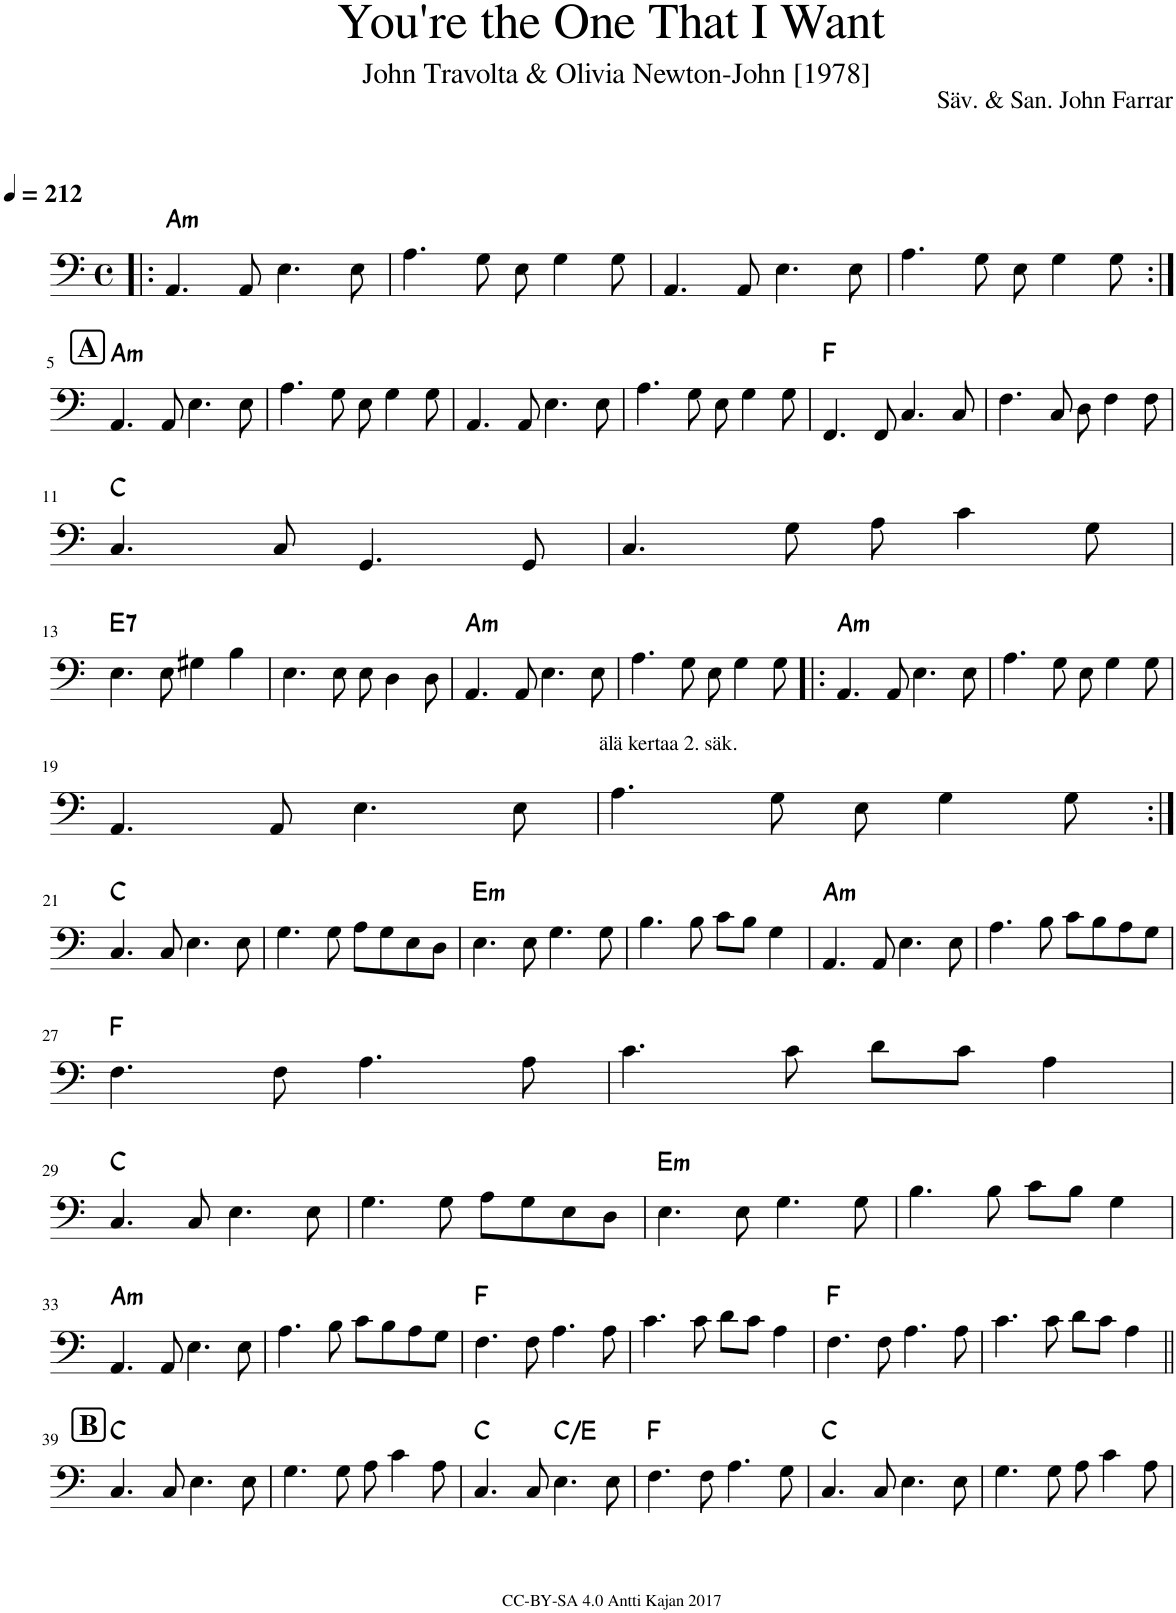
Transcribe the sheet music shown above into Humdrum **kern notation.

**kern	**harte
*part1	*part1
*staff1	*
*I"Akustinen basso	*
*I'Basso	*
*clefF4	*
*Trd7c12	*
*k[]	*
*M4/4	*
*met(c)	*
*MM212	*
=1!|:	=1!|:
!	!LO:H:kt=m
4.AA/	A:min
8AA/	.
4.E\	.
8E\	.
=2	=2
4.A\	.
8G\	.
8E\	.
4G\	.
8G\	.
=3	=3
4.AA/	.
8AA/	.
4.E\	.
8E\	.
=4	=4
4.A\	.
8G\	.
8E\	.
4G\	.
8G\	.
!!LO:LB:g=z
!!LO:REH:place=s1:a:B:cj:fs=14:t=A
=5:|!	=5:|!
!	!LO:H:kt=m
4.AA/	A:min
8AA/	.
4.E\	.
8E\	.
=6	=6
4.A\	.
8G\	.
8E\	.
4G\	.
8G\	.
=7	=7
4.AA/	.
8AA/	.
4.E\	.
8E\	.
=8	=8
4.A\	.
8G\	.
8E\	.
4G\	.
8G\	.
=9	=9
4.FF/	F:maj
8FF/	.
4.C/	.
8C/	.
=10	=10
4.F\	.
8C/	.
8D\	.
4F\	.
8F\	.
!!LO:LB:g=z
=11	=11
4.C/	C:maj
8C/	.
4.GG/	.
8GG/	.
=12	=12
4.C/	.
8G\	.
8A\	.
4c\	.
8G\	.
!!LO:LB:g=z
=13	=13
!	!LO:H:kt=7
4.E\	E:7
8E\	.
4G#X\	.
4B\	.
=14	=14
4.E\	.
8E\	.
8E\	.
4D\	.
8D\	.
=15	=15
!	!LO:H:kt=m
4.AA/	A:min
8AA/	.
4.E\	.
8E\	.
=16	=16
4.A\	.
8G\	.
8E\	.
4G\	.
8G\	.
=17!|:	=17!|:
!	!LO:H:kt=m
4.AA/	A:min
8AA/	.
4.E\	.
8E\	.
=18	=18
4.A\	.
8G\	.
8E\	.
4G\	.
8G\	.
!!LO:LB:g=z
=19	=19
4.AA/	.
8AA/	.
4.E\	.
8E\	.
=20	=20
!LO:TX:a:t=älä kertaa 2. säk.	!
4.A\	.
8G\	.
8E\	.
4G\	.
8G\	.
!!LO:LB:g=z
=21:|!	=21:|!
4.C/	C:maj
8C/	.
4.E\	.
8E\	.
=22	=22
4.G\	.
8G\	.
8A\L	.
8G\	.
8E\	.
8D\J	.
=23	=23
!	!LO:H:kt=m
4.E\	E:min
8E\	.
4.G\	.
8G\	.
=24	=24
4.B\	.
8B\	.
8c\L	.
8B\J	.
4G\	.
=25	=25
!	!LO:H:kt=m
4.AA/	A:min
8AA/	.
4.E\	.
8E\	.
=26	=26
4.A\	.
8B\	.
8c\L	.
8B\	.
8A\	.
8G\J	.
!!LO:LB:g=z
=27	=27
4.F\	F:maj
8F\	.
4.A\	.
8A\	.
=28	=28
4.c\	.
8c\	.
8d\L	.
8c\J	.
4A\	.
!!LO:LB:g=z
=29	=29
4.C/	C:maj
8C/	.
4.E\	.
8E\	.
=30	=30
4.G\	.
8G\	.
8A\L	.
8G\	.
8E\	.
8D\J	.
=31	=31
!	!LO:H:kt=m
4.E\	E:min
8E\	.
4.G\	.
8G\	.
=32	=32
4.B\	.
8B\	.
8c\L	.
8B\J	.
4G\	.
!!LO:LB:g=z
=33	=33
!	!LO:H:kt=m
4.AA/	A:min
8AA/	.
4.E\	.
8E\	.
=34	=34
4.A\	.
8B\	.
8c\L	.
8B\	.
8A\	.
8G\J	.
=35	=35
4.F\	F:maj
8F\	.
4.A\	.
8A\	.
=36	=36
4.c\	.
8c\	.
8d\L	.
8c\J	.
4A\	.
=37	=37
4.F\	F:maj
8F\	.
4.A\	.
8A\	.
=38	=38
4.c\	.
8c\	.
8d\L	.
8c\J	.
4A\	.
!!LO:LB:g=z
!!LO:REH:place=s1:a:B:cj:fs=14:t=B
=39||	=39||
4.C/	C:maj
8C/	.
4.E\	.
8E\	.
=40	=40
4.G\	.
8G\	.
8A\	.
4c\	.
8A\	.
=41	=41
4.C/	C:maj
8C/	.
4.E\	C:maj/3
8E\	.
=42	=42
4.F\	F:maj
8F\	.
4.A\	.
8G\	.
=43	=43
4.C/	C:maj
8C/	.
4.E\	.
8E\	.
=44	=44
4.G\	.
8G\	.
8A\	.
4c\	.
8A\	.
=	=
*-	*-
